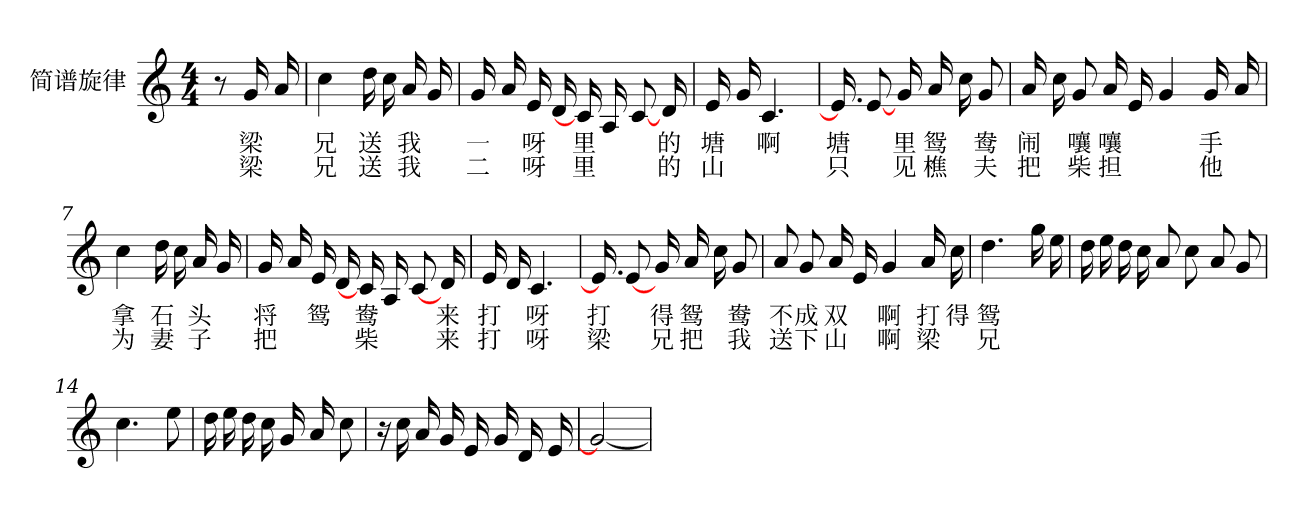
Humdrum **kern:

**kern	**text	**text
*part1	*part1	*part1
*staff1	*staff1	*staff1
*I"简谱旋律	*	*
*k[]	*	*
*M4/4	*	*
=1	=1	=1
8r	.	.
16g	梁	梁
16a	.	.
=2	=2	=2
4cc	兄	兄
16dd	送	送
16cc	.	.
16a	我	我
16g	.	.
=3	=3	=3
16g	一	二
16a	.	.
16e	呀	呀
16d	.	.
16c]	里	里
16A	.	.
[8c	.	.
16d	的	的
=4	=4	=4
16e	塘	山
16g	.	.
4.c	啊	.
=5	=5	=5
!LO:N:vis=16.	!	!
16e]	塘	只
[8e	.	.
16g	里	见
16a	鸳	樵
16cc	.	.
8g	鸯	夫
=6	=6	=6
16a	闹	把
16cc	.	.
8g	嚷	柴
16a	嚷	担
16e	.	.
4g	.	.
16g	手	他
16a	.	.
=7	=7	=7
4cc	拿	为
16dd	石	妻
16cc	.	.
16a	头	子
16g	.	.
=8	=8	=8
16g	将	把
16a	.	.
16e	鸳	.
16d	.	.
16c]	鸯	柴
16A	.	.
[8c	.	.
16d	来	来
=9	=9	=9
16e	打	打
16d	.	.
4.c	呀	呀
=10	=10	=10
!LO:N:vis=16.	!	!
16e]	打	梁
[8e	.	.
16g	得	兄
16a	鸳	把
16cc	.	.
8g	鸯	我
=11	=11	=11
8a	不	送
8g	成	下
16a	双	山
16e	.	.
4g	啊	啊
16a	打	梁
16cc	得	.
=12	=12	=12
4.dd	鸳	兄
16gg	.	.
16ee	.	.
=13	=13	=13
16dd	.	.
16ee	.	.
16dd	.	.
16cc	.	.
8a	.	.
8cc	.	.
8a	.	.
8g	.	.
=14	=14	=14
4.cc	.	.
8ee	.	.
=15	=15	=15
16dd	.	.
16ee	.	.
16dd	.	.
16cc	.	.
16g	.	.
16a	.	.
8cc	.	.
=16	=16	=16
16r	.	.
16cc	.	.
16a	.	.
16g	.	.
16e	.	.
16g	.	.
16d	.	.
16e	.	.
=17	=17	=17
2g_	.	.
=	=	=
*-	*-	*-
